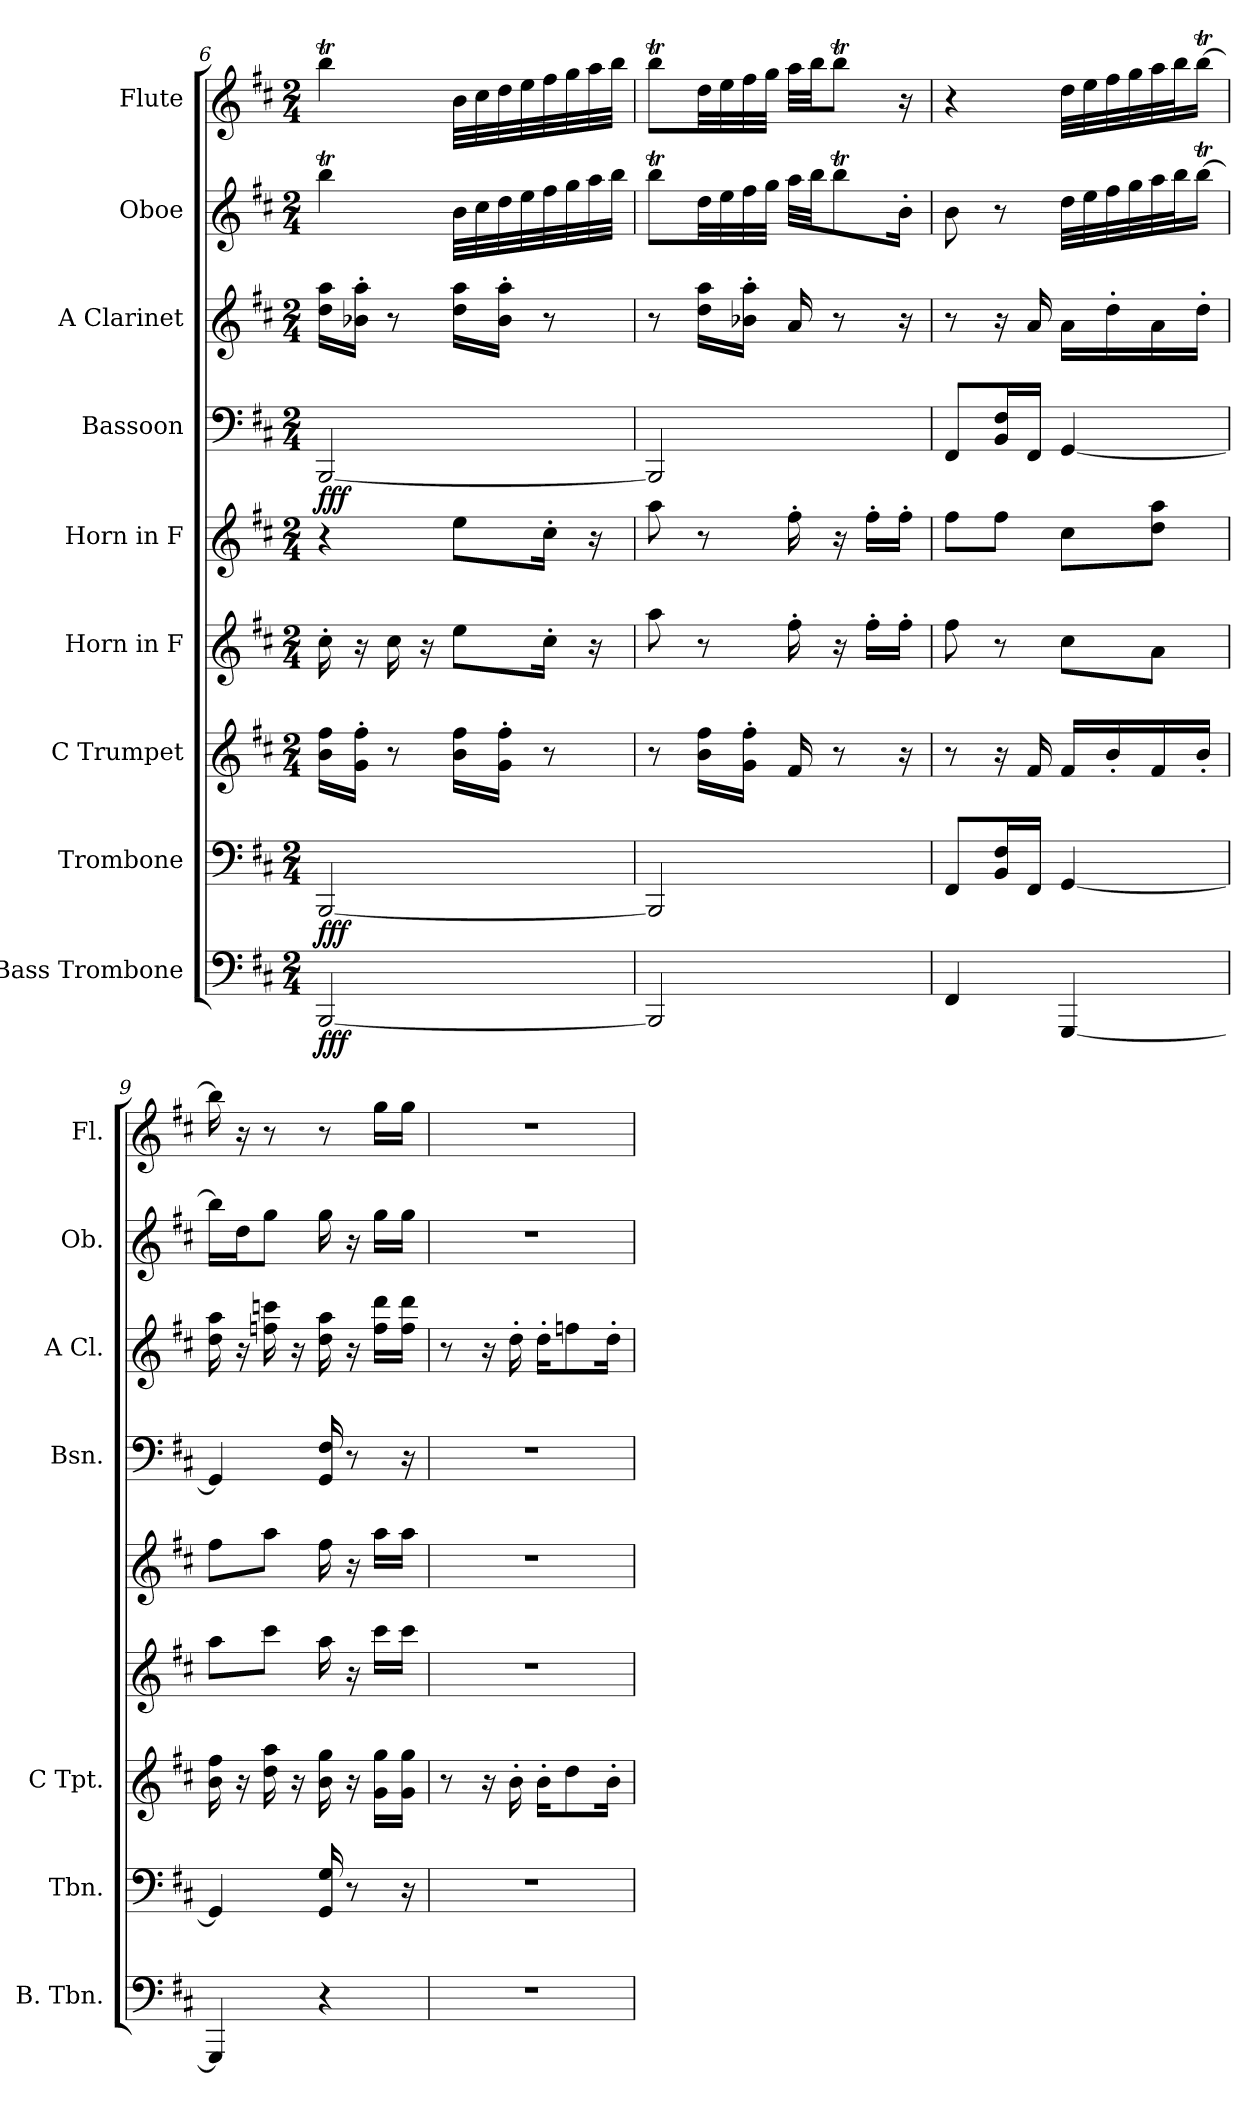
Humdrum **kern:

**kern	**dynam	**kern	**dynam	**kern	**kern	**kern	**kern	**dynam	**kern	**kern	**kern
*part9	*part9	*part8	*part8	*part7	*part6	*part5	*part4	*part4	*part3	*part2	*part1
*staff9	*staff9	*staff8	*staff8	*staff7	*staff6	*staff5	*staff4	*staff4	*staff3	*staff2	*staff1
*I"Bass Trombone	*	*I"Trombone	*	*I"C Trumpet	*I"Horn in F	*I"Horn in F	*I"Bassoon	*	*I"A Clarinet	*I"Oboe	*I"Flute
*I'B. Tbn.	*	*I'Tbn.	*	*I'C Tpt.	*	*	*I'Bsn.	*	*I'A Cl.	*I'Ob.	*I'Fl.
*clefF4	*	*clefF4	*	*clefG2	*clefG2	*clefG2	*clefF4	*	*clefG2	*clefG2	*clefG2
*	*	*	*	*	*ITrd4c7	*ITrd4c7	*	*	*ITrd2c3	*	*
*k[f#c#]	*	*k[f#c#]	*	*k[f#c#]	*k[f#]	*k[f#]	*k[f#c#]	*	*k[f#c#g#d#a#]	*k[f#c#]	*k[f#c#]
*M2/4	*	*M2/4	*	*M2/4	*M2/4	*M2/4	*M2/4	*	*M2/4	*M2/4	*M2/4
=6	=6	=6	=6	=6	=6	=6	=6	=6	=6	=6	=6
!	!LO:DY:b	!	!LO:DY:b	!	!	!	!	!LO:DY:b	!	!	!
[2BBB/	fff	[2BBB/	fff	16b\ 16ff#\LL	16f#'\	4r	[2BBB/	fff	16b\ 16ff#\LL	4bbT\	4bbT\
.	.	.	.	16g\' 16ff#\'JJ	16r	.	.	.	16gn\' 16ff#\'JJ	.	.
.	.	.	.	8r	16f#\	.	.	.	8r	.	.
.	.	.	.	.	16r	.	.	.	.	.	.
.	.	.	.	16b\ 16ff#\LL	8a\L	8a\L	.	.	16b\ 16ff#\LL	32b\LLL	32b\LLL
.	.	.	.	.	.	.	.	.	.	32cc#\	32cc#\
.	.	.	.	16g\' 16ff#\'JJ	.	.	.	.	16g\' 16ff#\'JJ	32dd\	32dd\
.	.	.	.	.	.	.	.	.	.	32ee\	32ee\
.	.	.	.	8r	16f#'\Jk	16f#'\Jk	.	.	8r	32ff#\	32ff#\
.	.	.	.	.	.	.	.	.	.	32gg\	32gg\
.	.	.	.	.	16r	16r	.	.	.	32aa\	32aa\
.	.	.	.	.	.	.	.	.	.	32bb\JJJ	32bb\JJJ
=7	=7	=7	=7	=7	=7	=7	=7	=7	=7	=7	=7
2BBB/]	.	2BBB/]	.	8r	8dd\	8dd\	2BBB/]	.	8r	8bbT\L	8bbT\L
.	.	.	.	16b\ 16ff#\LL	8r	8r	.	.	16b\ 16ff#\LL	32dd\LL	32dd\LL
.	.	.	.	.	.	.	.	.	.	32ee\	32ee\
.	.	.	.	16g\' 16ff#\'JJ	.	.	.	.	16gn\' 16ff#\'JJ	32ff#\	32ff#\
.	.	.	.	.	.	.	.	.	.	32gg\JJJ	32gg\JJJ
.	.	.	.	16f#/	16b'\	16b'\	.	.	16f#/	32aa\LLL	32aa\LLL
.	.	.	.	.	.	.	.	.	.	32bb\JJ	32bb\JJ
.	.	.	.	8r	16r	16r	.	.	8r	8bbT\	8bbT\J
.	.	.	.	.	16b'\LL	16b'\LL	.	.	.	.	.
.	.	.	.	16r	16b'\JJ	16b'\JJ	.	.	16r	16b'\Jk	16r
!!LO:PB:g=z
=8	=8	=8	=8	=8	=8	=8	=8	=8	=8	=8	=8
4FF#/	.	8FF#/L	.	8r	8b\	8b\L	8FF#/L	.	8r	8b\	4r
.	.	16BB/ 16F#/L	.	16r	8r	8b\J	16BB/ 16F#/L	.	16r	8r	.
.	.	16FF#/JJ	.	16f#/	.	.	16FF#/JJ	.	16f#/	.	.
[4GGG/	.	[4GG/	.	16f#/LL	8f#\L	8f#\L	[4GG/	.	16f#\LL	32dd\LLL	32dd\LLL
.	.	.	.	.	.	.	.	.	.	32ee\	32ee\
.	.	.	.	16b'/	.	.	.	.	16b'\	32ff#\	32ff#\
.	.	.	.	.	.	.	.	.	.	32gg\	32gg\
.	.	.	.	16f#/	8d\J	8g\ 8dd\J	.	.	16f#\	32aa\	32aa\
.	.	.	.	.	.	.	.	.	.	32bb\J	32bb\J
.	.	.	.	16b'/JJ	.	.	.	.	16b'\JJ	[16bbT\JJ	[16bbT\JJ
=9	=9	=9	=9	=9	=9	=9	=9	=9	=9	=9	=9
4GGG/]	.	4GG/]	.	16b\ 16ff#\	8dd\L	8b\L	4GG/]	.	16b\ 16ff#\	16bb\LL]	16bb\]
.	.	.	.	16r	.	.	.	.	16r	16dd\J	16r
.	.	.	.	16dd\ 16aa\	8ff#\J	8dd\J	.	.	16ddn\ 16aan\	8gg\J	8r
.	.	.	.	16r	.	.	.	.	16r	.	.
4r	.	16GG/ 16G/	.	16b\ 16gg\	16dd\	16b\	16GG/ 16F#/	.	16b\ 16ff#\	16gg\	8r
.	.	8r	.	16r	16r	16r	8r	.	16r	16r	.
.	.	.	.	16g\ 16gg\LL	16ff#\LL	16dd\LL	.	.	16dd\ 16bb\LL	16gg\LL	16gg\LL
.	.	16r	.	16g\ 16gg\JJ	16ff#\JJ	16dd\JJ	16r	.	16dd\ 16bb\JJ	16gg\JJ	16gg\JJ
=10	=10	=10	=10	=10	=10	=10	=10	=10	=10	=10	=10
2r	.	2r	.	8r	2r	2r	2r	.	8r	2r	2r
.	.	.	.	16r	.	.	.	.	16r	.	.
.	.	.	.	16b'\	.	.	.	.	16b'\	.	.
.	.	.	.	16b'\KL	.	.	.	.	16b'\KL	.	.
.	.	.	.	8dd\	.	.	.	.	8ddn\	.	.
.	.	.	.	16b'\Jk	.	.	.	.	16b'\Jk	.	.
=	=	=	=	=	=	=	=	=	=	=	=
*-	*-	*-	*-	*-	*-	*-	*-	*-	*-	*-	*-
